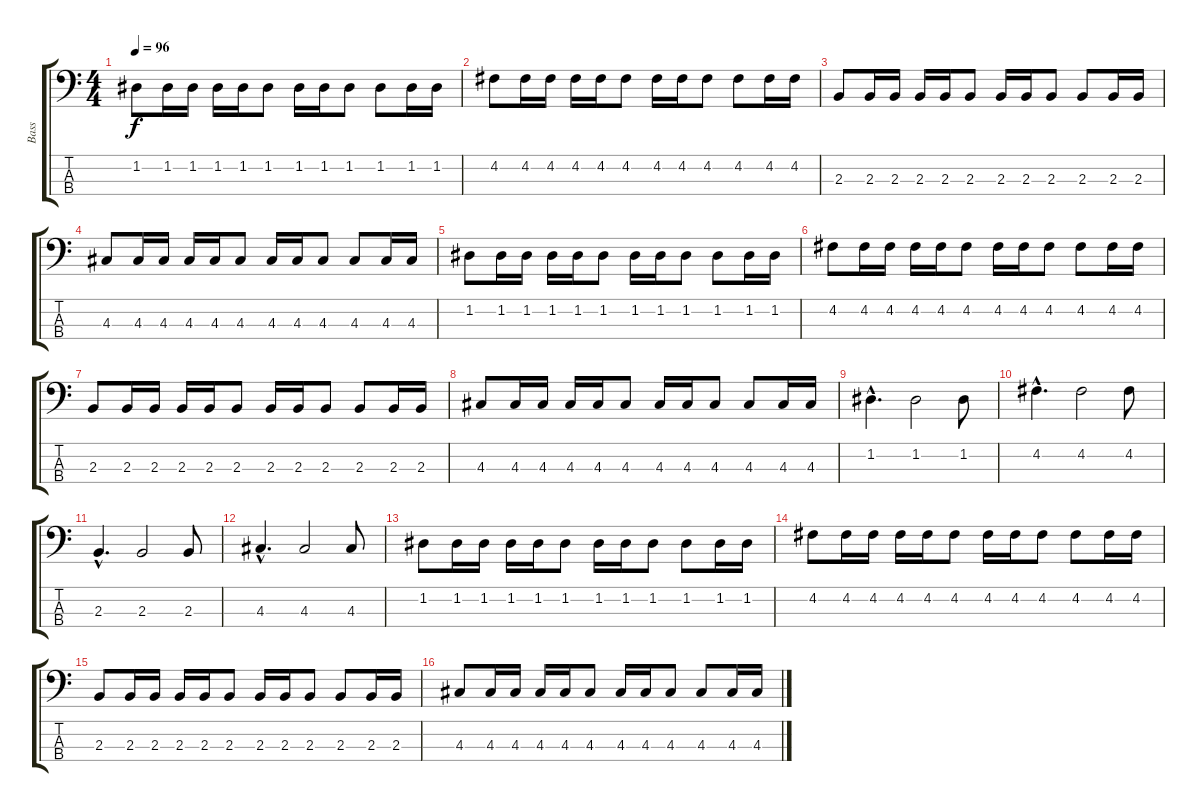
\track ("Bass" "Bass") {instrument electricbassfinger}
\staff {score tabs}
\tuning (G2 D2 A1 D1) {hide}
\ts (4 4)
\tempo 96
\clef f4
\ks c
1.2.8{dy f} 1.2.16 1.2.16 1.2.16 1.2.16 1.2.8 1.2.16 1.2.16 1.2.8 1.2.8 1.2.16 1.2.16 |
4.2.8 4.2.16 4.2.16 4.2.16 4.2.16 4.2.8 4.2.16 4.2.16 4.2.8 4.2.8 4.2.16 4.2.16 |
2.3.8 2.3.16 2.3.16 2.3.16 2.3.16 2.3.8 2.3.16 2.3.16 2.3.8 2.3.8 2.3.16 2.3.16 |
4.3.8 4.3.16 4.3.16 4.3.16 4.3.16 4.3.8 4.3.16 4.3.16 4.3.8 4.3.8 4.3.16 4.3.16 |
1.2.8 1.2.16 1.2.16 1.2.16 1.2.16 1.2.8 1.2.16 1.2.16 1.2.8 1.2.8 1.2.16 1.2.16 |
4.2.8 4.2.16 4.2.16 4.2.16 4.2.16 4.2.8 4.2.16 4.2.16 4.2.8 4.2.8 4.2.16 4.2.16 |
2.3.8 2.3.16 2.3.16 2.3.16 2.3.16 2.3.8 2.3.16 2.3.16 2.3.8 2.3.8 2.3.16 2.3.16 |
4.3.8 4.3.16 4.3.16 4.3.16 4.3.16 4.3.8 4.3.16 4.3.16 4.3.8 4.3.8 4.3.16 4.3.16 |
1.2{hac}.4{d} 1.2.2 1.2.8 |
4.2{hac}.4{d} 4.2.2 4.2.8 |
2.3{hac}.4{d} 2.3.2 2.3.8 |
4.3{hac}.4{d} 4.3.2 4.3.8 |
1.2.8 1.2.16 1.2.16 1.2.16 1.2.16 1.2.8 1.2.16 1.2.16 1.2.8 1.2.8 1.2.16 1.2.16 |
4.2.8 4.2.16 4.2.16 4.2.16 4.2.16 4.2.8 4.2.16 4.2.16 4.2.8 4.2.8 4.2.16 4.2.16 |
2.3.8 2.3.16 2.3.16 2.3.16 2.3.16 2.3.8 2.3.16 2.3.16 2.3.8 2.3.8 2.3.16 2.3.16 |
4.3.8 4.3.16 4.3.16 4.3.16 4.3.16 4.3.8 4.3.16 4.3.16 4.3.8 4.3.8 4.3.16 4.3.16
